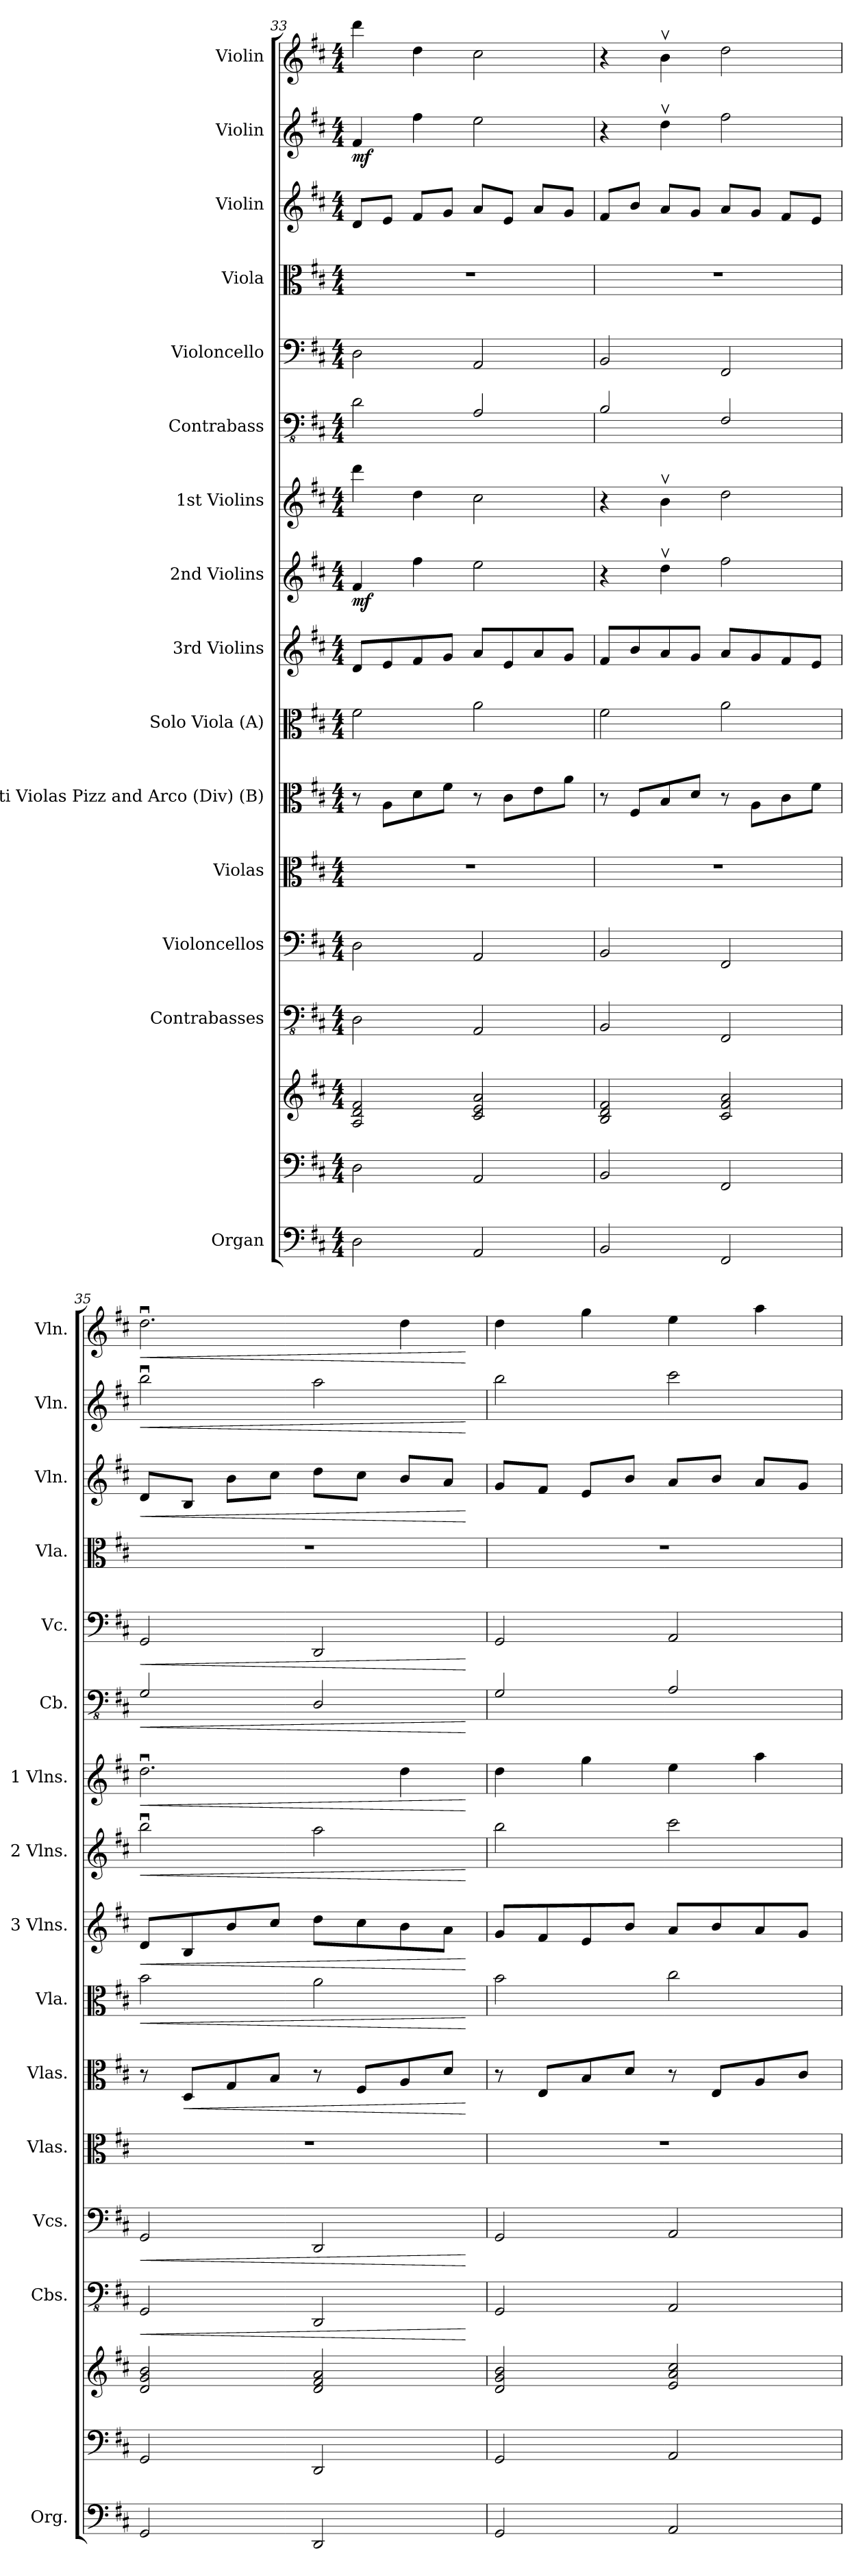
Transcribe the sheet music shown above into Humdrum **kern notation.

**kern	**kern	**kern	**dynam	**kern	**dynam	**kern	**dynam	**kern	**kern	**dynam	**kern	**dynam	**kern	**dynam	**kern	**dynam	**kern	**dynam	**kern	**dynam	**kern	**dynam	**kern	**kern	**dynam	**kern	**dynam	**kern	**dynam
*part15	*part15	*part15	*part15	*part14	*part14	*part13	*part13	*part12	*part11	*part11	*part10	*part10	*part9	*part9	*part8	*part8	*part7	*part7	*part6	*part6	*part5	*part5	*part4	*part3	*part3	*part2	*part2	*part1	*part1
*staff17	*staff16	*staff15	*staff15/16/17	*staff14	*staff14	*staff13	*staff13	*staff12	*staff11	*staff11	*staff10	*staff10	*staff9	*staff9	*staff8	*staff8	*staff7	*staff7	*staff6	*staff6	*staff5	*staff5	*staff4	*staff3	*staff3	*staff2	*staff2	*staff1	*staff1
*I"Organ	*	*	*	*I"Contrabasses	*	*I"Violoncellos	*	*I"Violas	*I"Tutti Violas Pizz and Arco (Div) (B)	*	*I"Solo Viola (A)	*	*I"3rd Violins	*	*I"2nd Violins	*	*I"1st Violins	*	*I"Contrabass	*	*I"Violoncello	*	*I"Viola	*I"Violin	*	*I"Violin	*	*I"Violin	*
*I'Org.	*	*	*	*I'Cbs.	*	*I'Vcs.	*	*I'Vlas.	*I'Vlas.	*	*I'Vla.	*	*I'3 Vlns.	*	*I'2 Vlns.	*	*I'1 Vlns.	*	*I'Cb.	*	*I'Vc.	*	*I'Vla.	*I'Vln.	*	*I'Vln.	*	*I'Vln.	*
*clefF4	*clefF4	*clefG2	*	*clefFv4	*	*clefF4	*	*clefC3	*clefC3	*	*clefC3	*	*clefG2	*	*clefG2	*	*clefG2	*	*clefFv4	*	*clefF4	*	*clefC3	*clefG2	*	*clefG2	*	*clefG2	*
*	*	*	*	*	*	*	*	*	*	*	*	*	*	*	*	*	*	*	*ITrd7c12	*	*	*	*	*	*	*	*	*	*
*k[f#c#]	*k[f#c#]	*k[f#c#]	*	*k[f#c#]	*	*k[f#c#]	*	*k[f#c#]	*k[f#c#]	*	*k[f#c#]	*	*k[f#c#]	*	*k[f#c#]	*	*k[f#c#]	*	*k[f#c#]	*	*k[f#c#]	*	*k[f#c#]	*k[f#c#]	*	*k[f#c#]	*	*k[f#c#]	*
*M4/4	*M4/4	*M4/4	*	*M4/4	*	*M4/4	*	*M4/4	*M4/4	*	*M4/4	*	*M4/4	*	*M4/4	*	*M4/4	*	*M4/4	*	*M4/4	*	*M4/4	*M4/4	*	*M4/4	*	*M4/4	*
=33	=33	=33	=33	=33	=33	=33	=33	=33	=33	=33	=33	=33	=33	=33	=33	=33	=33	=33	=33	=33	=33	=33	=33	=33	=33	=33	=33	=33	=33
!	!	!	!	!	!	!	!	!	!	!	!	!	!	!	!	!LO:DY:b	!	!	!	!	!	!	!	!	!	!	!LO:DY:b	!	!
2D\	2D\	2A/ 2d/ 2f#/	.	2DD\	.	2D\	.	1r	8r	.	2f#\	.	8d/L	.	4f#/	mf	4ddd\	.	2DD\	.	2D\	.	1r	8d/L	.	4f#/	mf	4ddd\	.
.	.	.	.	.	.	.	.	.	8A\L	.	.	.	8e/	.	.	.	.	.	.	.	.	.	.	8e/J	.	.	.	.	.
.	.	.	.	.	.	.	.	.	8d\	.	.	.	8f#/	.	4ff#\	.	4dd\	.	.	.	.	.	.	8f#/L	.	4ff#\	.	4dd\	.
.	.	.	.	.	.	.	.	.	8f#\J	.	.	.	8g/J	.	.	.	.	.	.	.	.	.	.	8g/J	.	.	.	.	.
2AA/	2AA/	2c#/ 2e/ 2a/	.	2AAA/	.	2AA/	.	.	8r	.	2a\	.	8a/L	.	2ee\	.	2cc#\	.	2AAA/	.	2AA/	.	.	8a/L	.	2ee\	.	2cc#\	.
.	.	.	.	.	.	.	.	.	8c#\L	.	.	.	8e/	.	.	.	.	.	.	.	.	.	.	8e/J	.	.	.	.	.
.	.	.	.	.	.	.	.	.	8e\	.	.	.	8a/	.	.	.	.	.	.	.	.	.	.	8a/L	.	.	.	.	.
.	.	.	.	.	.	.	.	.	8a\J	.	.	.	8g/J	.	.	.	.	.	.	.	.	.	.	8g/J	.	.	.	.	.
=34	=34	=34	=34	=34	=34	=34	=34	=34	=34	=34	=34	=34	=34	=34	=34	=34	=34	=34	=34	=34	=34	=34	=34	=34	=34	=34	=34	=34	=34
2BB/	2BB/	2B/ 2d/ 2f#/	.	2BBB/	.	2BB/	.	1r	8r	.	2f#\	.	8f#/L	.	4r	.	4r	.	2BBB/	.	2BB/	.	1r	8f#/L	.	4r	.	4r	.
.	.	.	.	.	.	.	.	.	8F#/L	.	.	.	8b/	.	.	.	.	.	.	.	.	.	.	8b/J	.	.	.	.	.
.	.	.	.	.	.	.	.	.	8B/	.	.	.	8a/	.	4ddv\	.	4bv\	.	.	.	.	.	.	8a/L	.	4ddv\	.	4bv\	.
.	.	.	.	.	.	.	.	.	8d/J	.	.	.	8g/J	.	.	.	.	.	.	.	.	.	.	8g/J	.	.	.	.	.
2FF#/	2FF#/	2c#/ 2f#/ 2a/	.	2FFF#/	.	2FF#/	.	.	8r	.	2a\	.	8a/L	.	2ff#\	.	2dd\	.	2FFF#/	.	2FF#/	.	.	8a/L	.	2ff#\	.	2dd\	.
.	.	.	.	.	.	.	.	.	8A\L	.	.	.	8g/	.	.	.	.	.	.	.	.	.	.	8g/J	.	.	.	.	.
.	.	.	.	.	.	.	.	.	8c#\	.	.	.	8f#/	.	.	.	.	.	.	.	.	.	.	8f#/L	.	.	.	.	.
.	.	.	.	.	.	.	.	.	8f#\J	.	.	.	8e/J	.	.	.	.	.	.	.	.	.	.	8e/J	.	.	.	.	.
=35	=35	=35	=35	=35	=35	=35	=35	=35	=35	=35	=35	=35	=35	=35	=35	=35	=35	=35	=35	=35	=35	=35	=35	=35	=35	=35	=35	=35	=35
!	!	!	!LO:DY:b=3	!	!LO:HP:b	!	!LO:HP:b	!	!	!	!	!LO:HP:b	!	!LO:HP:b	!	!LO:HP:b	!	!LO:HP:b	!	!LO:HP:b	!	!LO:HP:b	!	!	!LO:HP:b	!	!LO:HP:b	!	!LO:HP:b
!	!	!	!LO:DY:n=1:b=2	!	!	!	!	!	!	!	!	!	!	!	!	!	!	!	!	!	!	!	!	!	!	!	!	!	!
!	!	!	!LO:DY:n=2:b	!	!	!	!	!	!	!	!	!	!	!	!	!	!	!	!	!	!	!	!	!	!	!	!	!	!
2GG/	2GG/	2d/ 2g/ 2b/	mf mf mf	2GGG/	<	2GG/	<	1r	8r	.	2b\	<	8d/L	<	2bbu\	<	2.ddu\	<	2GGG/	<	2GG/	<	1r	8d/L	<	2bbu\	<	2.ddu\	<
!	!	!	!	!	!	!	!	!	!	!LO:HP:b	!	!	!	!	!	!	!	!	!	!	!	!	!	!	!	!	!	!	!
.	.	.	.	.	.	.	.	.	8D/L	<	.	.	8B/	.	.	.	.	.	.	.	.	.	.	8B/J	.	.	.	.	.
.	.	.	.	.	.	.	.	.	8G/	.	.	.	8b/	.	.	.	.	.	.	.	.	.	.	8b\L	.	.	.	.	.
.	.	.	.	.	.	.	.	.	8B/J	.	.	.	8cc#/J	.	.	.	.	.	.	.	.	.	.	8cc#\J	.	.	.	.	.
2DD/	2DD/	2d/ 2f#/ 2a/	.	2DDD/	.	2DD/	.	.	8r	.	2a\	.	8dd\L	.	2aa\	.	.	.	2DDD/	.	2DD/	.	.	8dd\L	.	2aa\	.	.	.
.	.	.	.	.	.	.	.	.	8F#/L	.	.	.	8cc#\	.	.	.	.	.	.	.	.	.	.	8cc#\J	.	.	.	.	.
.	.	.	.	.	.	.	.	.	8A/	.	.	.	8b\	.	.	.	4dd\	.	.	.	.	.	.	8b/L	.	.	.	4dd\	.
.	.	.	.	.	.	.	.	.	8d/J	.	.	.	8a\J	.	.	.	.	.	.	.	.	.	.	8a/J	.	.	.	.	.
.	.	.	.	.	[	.	[	.	.	[	.	[	.	[	.	[	.	[	.	[	.	[	.	.	[	.	[	.	[
=36	=36	=36	=36	=36	=36	=36	=36	=36	=36	=36	=36	=36	=36	=36	=36	=36	=36	=36	=36	=36	=36	=36	=36	=36	=36	=36	=36	=36	=36
2GG/	2GG/	2d/ 2g/ 2b/	.	2GGG/	.	2GG/	.	1r	8r	.	2b\	.	8g/L	.	2bb\	.	4dd\	.	2GGG/	.	2GG/	.	1r	8g/L	.	2bb\	.	4dd\	.
.	.	.	.	.	.	.	.	.	8E/L	.	.	.	8f#/	.	.	.	.	.	.	.	.	.	.	8f#/J	.	.	.	.	.
.	.	.	.	.	.	.	.	.	8B/	.	.	.	8e/	.	.	.	4gg\	.	.	.	.	.	.	8e/L	.	.	.	4gg\	.
.	.	.	.	.	.	.	.	.	8d/J	.	.	.	8b/J	.	.	.	.	.	.	.	.	.	.	8b/J	.	.	.	.	.
2AA/	2AA/	2e/ 2a/ 2cc#/	.	2AAA/	.	2AA/	.	.	8r	.	2cc#\	.	8a/L	.	2ccc#\	.	4ee\	.	2AAA/	.	2AA/	.	.	8a/L	.	2ccc#\	.	4ee\	.
.	.	.	.	.	.	.	.	.	8E/L	.	.	.	8b/	.	.	.	.	.	.	.	.	.	.	8b/J	.	.	.	.	.
.	.	.	.	.	.	.	.	.	8A/	.	.	.	8a/	.	.	.	4aa\	.	.	.	.	.	.	8a/L	.	.	.	4aa\	.
.	.	.	.	.	.	.	.	.	8c#/J	.	.	.	8g/J	.	.	.	.	.	.	.	.	.	.	8g/J	.	.	.	.	.
=	=	=	=	=	=	=	=	=	=	=	=	=	=	=	=	=	=	=	=	=	=	=	=	=	=	=	=	=	=
*-	*-	*-	*-	*-	*-	*-	*-	*-	*-	*-	*-	*-	*-	*-	*-	*-	*-	*-	*-	*-	*-	*-	*-	*-	*-	*-	*-	*-	*-
